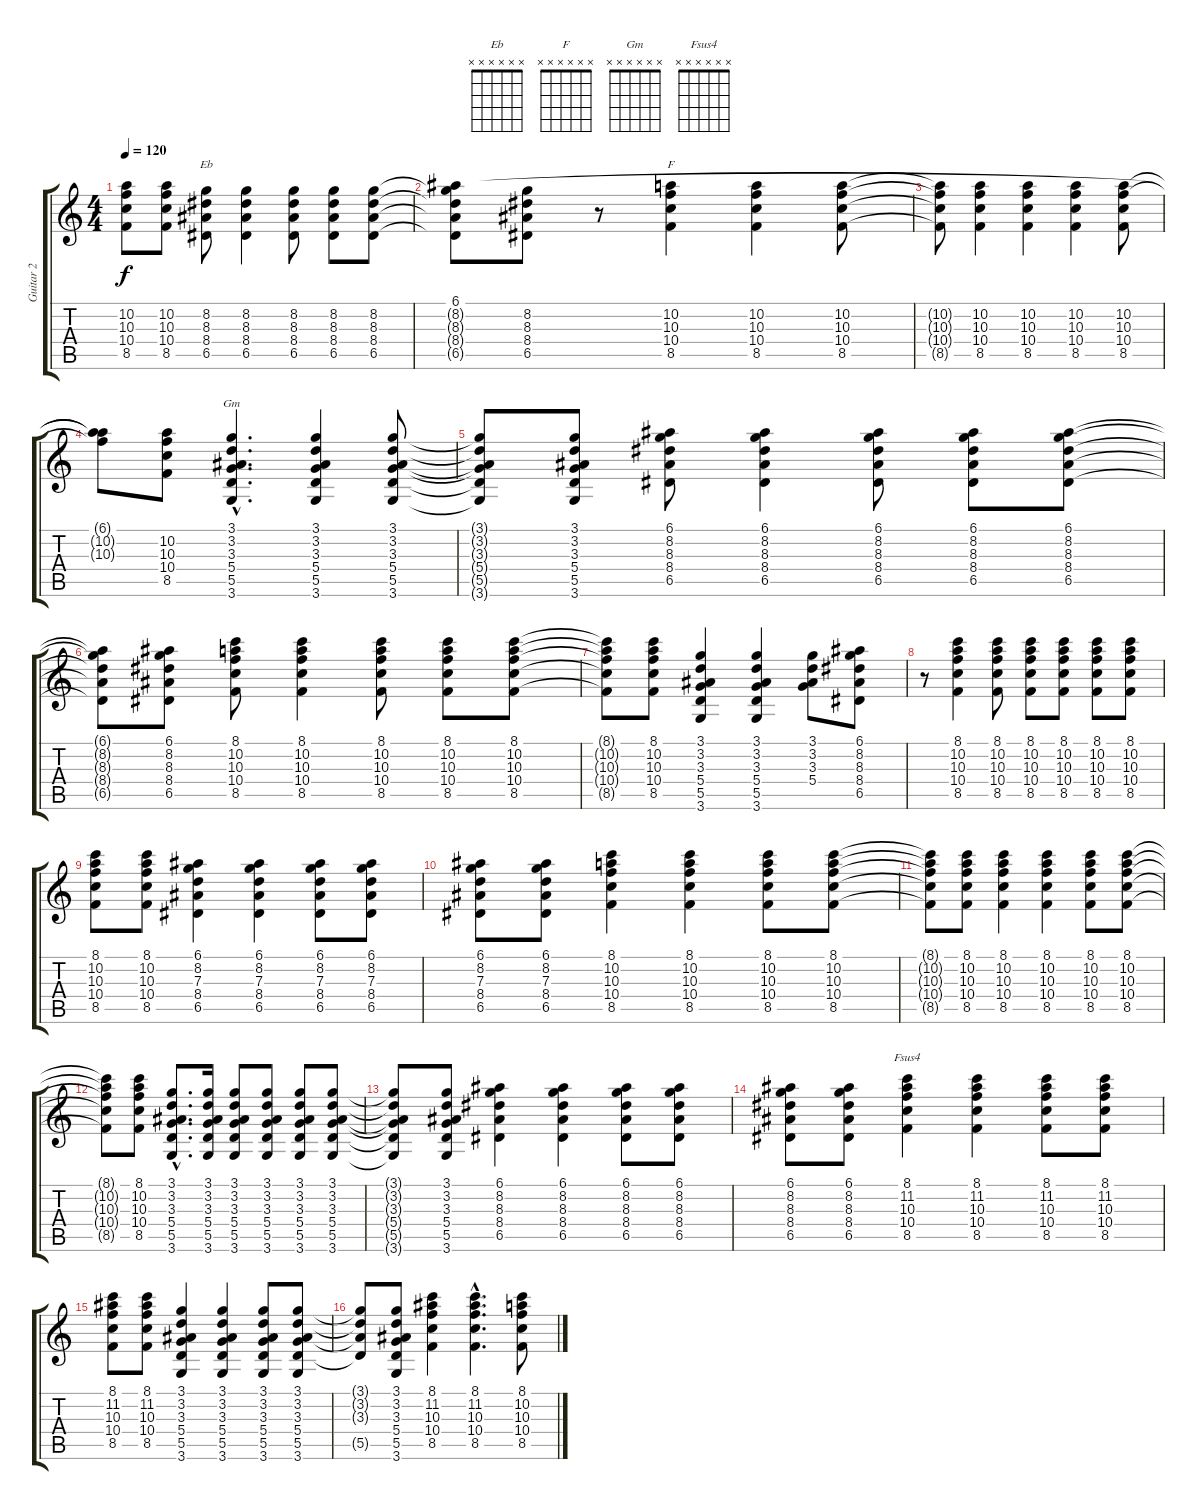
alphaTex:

\track ("Guitar 2" "Guitar 2") {instrument acousticguitarsteel}
\staff {score tabs}
\tuning (E4 B3 G3 D3 A2 E2) {hide}
\chord ("Eb" x x x x x x) {firstfret 0}
\chord ("F" x x x x x x) {firstfret 0}
\chord ("Gm" x x x x x x) {firstfret 0}
\chord ("Fsus4" x x x x x x) {firstfret 0}
\ts (4 4)
\tempo 120
\clef g2
\ks c
(10.2 10.3 10.4 8.5).8{dy f} (10.2 10.3 10.4 8.5).8 (8.2 8.3 8.4 6.5).8{ch "Eb"} (8.2 8.3 8.4 6.5).4 (8.2 8.3 8.4 6.5).8 (8.2 8.3 8.4 6.5).8 (8.2 8.3 8.4 6.5).8 |
(6.1{t} 8.2{t} 8.3{t} 8.4{t} 6.5{t}).8 (8.2 8.3 8.4 6.5).8 r.8 (10.2 10.3 10.4 8.5).4{ch "F"} (10.2 10.3 10.4 8.5).4 (10.2 10.3 10.4 8.5).8 |
(10.2{t} 10.3{t} 10.4{t} 8.5{t}).8 (10.2 10.3 10.4 8.5).4 (10.2 10.3 10.4 8.5).4 (10.2 10.3 10.4 8.5).4 (10.2 10.3 10.4 8.5).8 |
(6.1{t} 10.2{t} 10.3{t}).8 (10.2 10.3 10.4 8.5).8 (3.1{hac} 3.2{hac} 3.3{hac} 5.4{hac} 5.5{hac} 3.6{hac}).4{d ch "Gm"} (3.1 3.2 3.3 5.4 5.5 3.6).4 (3.1 3.2 3.3 5.4 5.5 3.6).8 |
(3.1{t} 3.2{t} 3.3{t} 5.4{t} 5.5{t} 3.6{t}).8 (3.1 3.2 3.3 5.4 5.5 3.6).8 (6.1 8.2 8.3 8.4 6.5).8 (6.1 8.2 8.3 8.4 6.5).4 (6.1 8.2 8.3 8.4 6.5).8 (6.1 8.2 8.3 8.4 6.5).8 (6.1 8.2 8.3 8.4 6.5).8 |
(6.1{t} 8.2{t} 8.3{t} 8.4{t} 6.5{t}).8 (6.1 8.2 8.3 8.4 6.5).8 (8.1 10.2 10.3 10.4 8.5).8 (8.1 10.2 10.3 10.4 8.5).4 (8.1 10.2 10.3 10.4 8.5).8 (8.1 10.2 10.3 10.4 8.5).8 (8.1 10.2 10.3 10.4 8.5).8 |
(8.1{t} 10.2{t} 10.3{t} 10.4{t} 8.5{t}).8 (8.1 10.2 10.3 10.4 8.5).8 (3.1 3.2 3.3 5.4 5.5 3.6).4 (3.1 3.2 3.3 5.4 5.5 3.6).4 (3.1 3.2 3.3 5.4).8 (6.1 8.2 8.3 8.4 6.5).8 |
r.8 (8.1 10.2 10.3 10.4 8.5).4 (8.1 10.2 10.3 10.4 8.5).8 (8.1 10.2 10.3 10.4 8.5).8 (8.1 10.2 10.3 10.4 8.5).8 (8.1 10.2 10.3 10.4 8.5).8 (8.1 10.2 10.3 10.4 8.5).8 |
(8.1 10.2 10.3 10.4 8.5).8 (8.1 10.2 10.3 10.4 8.5).8 (6.1 8.2 7.3 8.4 6.5).4 (6.1 8.2 7.3 8.4 6.5).4 (6.1 8.2 7.3 8.4 6.5).8 (6.1 8.2 7.3 8.4 6.5).8 |
(6.1 8.2 7.3 8.4 6.5).8 (6.1 8.2 7.3 8.4 6.5).8 (8.1 10.2 10.3 10.4 8.5).4 (8.1 10.2 10.3 10.4 8.5).4 (8.1 10.2 10.3 10.4 8.5).8 (8.1 10.2 10.3 10.4 8.5).8 |
(8.1{t} 10.2{t} 10.3{t} 10.4{t} 8.5{t}).8 (8.1 10.2 10.3 10.4 8.5).8 (8.1 10.2 10.3 10.4 8.5).4 (8.1 10.2 10.3 10.4 8.5).4 (8.1 10.2 10.3 10.4 8.5).8 (8.1 10.2 10.3 10.4 8.5).8 |
(8.1{t} 10.2{t} 10.3{t} 10.4{t} 8.5{t}).8 (8.1 10.2 10.3 10.4 8.5).8 (3.1{hac} 3.2{hac} 3.3{hac} 5.4{hac} 5.5{hac} 3.6{hac}).8{d} (3.1 3.2 3.3 5.4 5.5 3.6).16 (3.1 3.2 3.3 5.4 5.5 3.6).8 (3.1 3.2 3.3 5.4 5.5 3.6).8 (3.1 3.2 3.3 5.4 5.5 3.6).8 (3.1 3.2 3.3 5.4 5.5 3.6).8 |
(3.1{t} 3.2{t} 3.3{t} 5.4{t} 5.5{t} 3.6{t}).8 (3.1 3.2 3.3 5.4 5.5 3.6).8 (6.1 8.2 8.3 8.4 6.5).4 (6.1 8.2 8.3 8.4 6.5).4 (6.1 8.2 8.3 8.4 6.5).8 (6.1 8.2 8.3 8.4 6.5).8 |
(6.1 8.2 8.3 8.4 6.5).8 (6.1 8.2 8.3 8.4 6.5).8 (8.1 11.2 10.3 10.4 8.5).4{ch "Fsus4"} (8.1 11.2 10.3 10.4 8.5).4 (8.1 11.2 10.3 10.4 8.5).8 (8.1 11.2 10.3 10.4 8.5).8 |
(8.1 11.2 10.3 10.4 8.5).8 (8.1 11.2 10.3 10.4 8.5).8 (3.1 3.2 3.3 5.4 5.5 3.6).4 (3.1 3.2 3.3 5.4 5.5 3.6).4 (3.1 3.2 3.3 5.4 5.5 3.6).8 (3.1 3.2 3.3 5.4 5.5 3.6).8 |
(3.1{t} 3.2{t} 3.3{t} 5.5{t}).8 (3.1 3.2 3.3 5.4 5.5 3.6).8 (8.1 11.2 10.3 10.4 8.5).4 (8.1{hac} 11.2{hac} 10.3{hac} 10.4{hac} 8.5{hac}).4{d} (8.1 10.2 10.3 10.4 8.5).8
